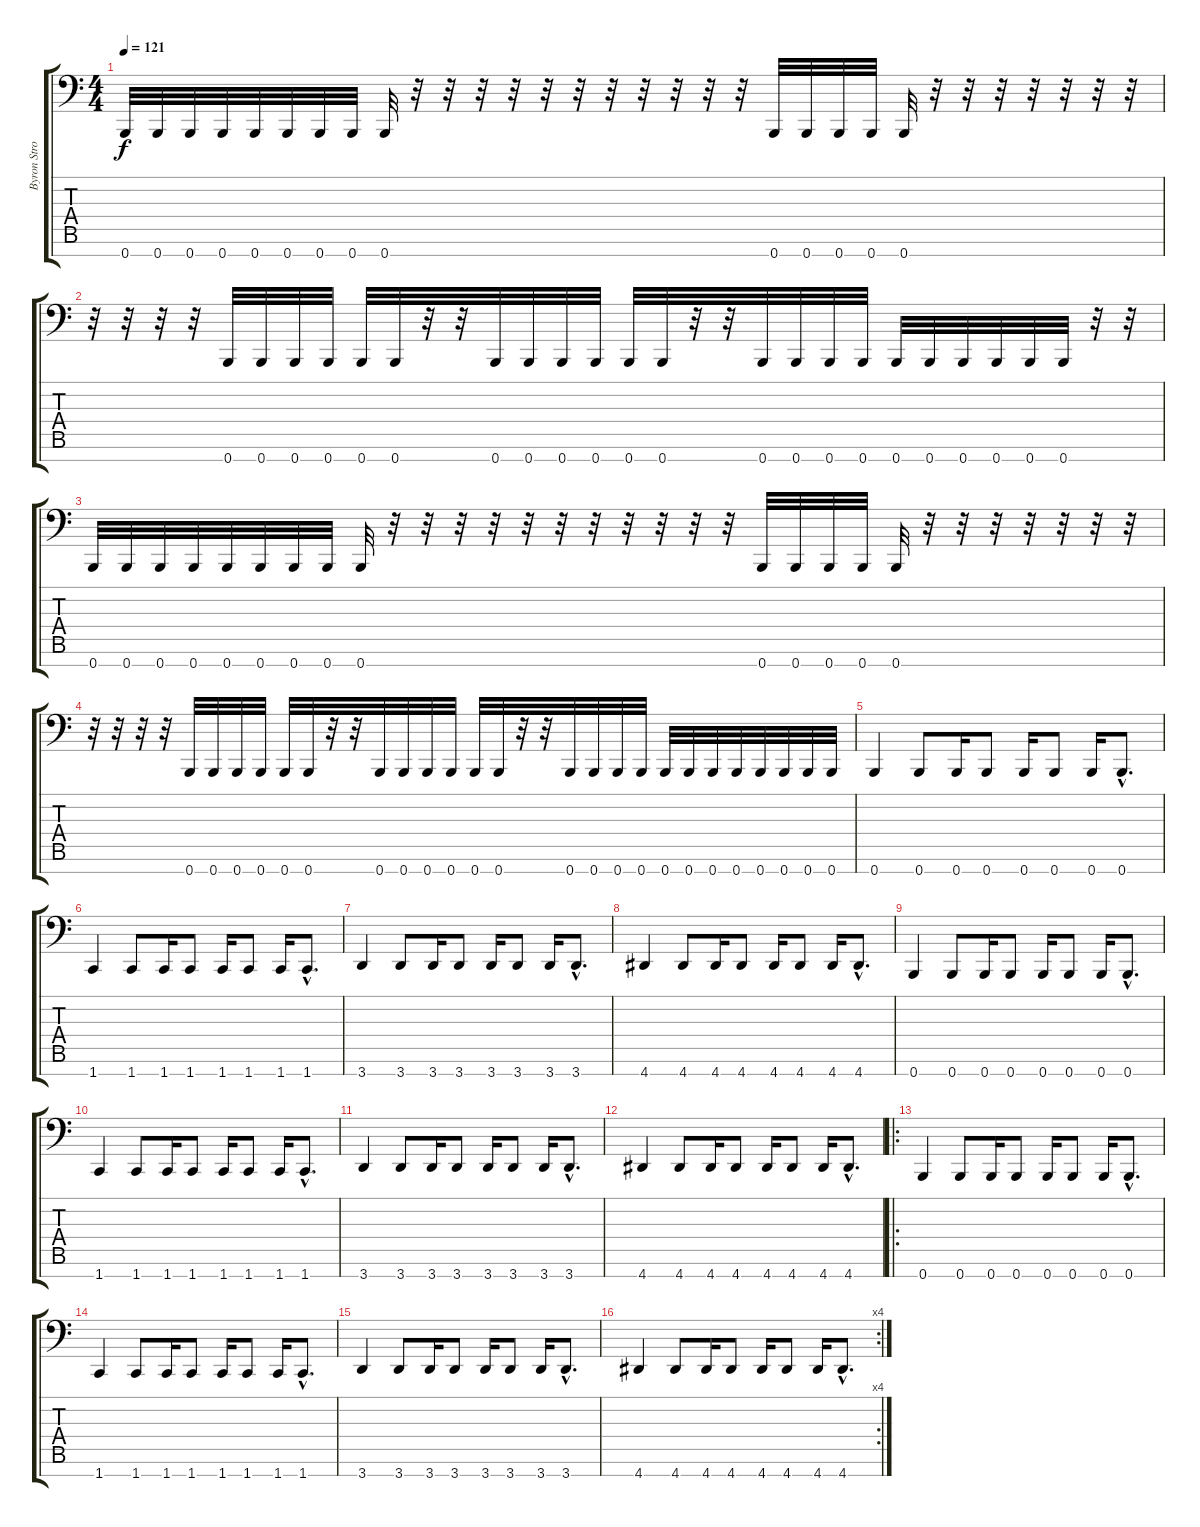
\track ("Byron Stroud" "Byron Stro") {instrument slapbass2}
\staff {score tabs}
\tuning (E3 B2 G2 D2 A1 E1 B0) {hide}
\ts (4 4)
\tempo 121
\clef f4
\ks c
0.7.32{dy f} 0.7.32 0.7.32 0.7.32 0.7.32 0.7.32 0.7.32 0.7.32 0.7.32 r.32 r.32 r.32 r.32 r.32 r.32 r.32 r.32 r.32 r.32 r.32 0.7.32 0.7.32 0.7.32 0.7.32 0.7.32 r.32 r.32 r.32 r.32 r.32 r.32 r.32 |
r.32 r.32 r.32 r.32 0.7.32 0.7.32 0.7.32 0.7.32 0.7.32 0.7.32 r.32 r.32 0.7.32 0.7.32 0.7.32 0.7.32 0.7.32 0.7.32 r.32 r.32 0.7.32 0.7.32 0.7.32 0.7.32 0.7.32 0.7.32 0.7.32 0.7.32 0.7.32 0.7.32 r.32 r.32 |
0.7.32 0.7.32 0.7.32 0.7.32 0.7.32 0.7.32 0.7.32 0.7.32 0.7.32 r.32 r.32 r.32 r.32 r.32 r.32 r.32 r.32 r.32 r.32 r.32 0.7.32 0.7.32 0.7.32 0.7.32 0.7.32 r.32 r.32 r.32 r.32 r.32 r.32 r.32 |
r.32 r.32 r.32 r.32 0.7.32 0.7.32 0.7.32 0.7.32 0.7.32 0.7.32 r.32 r.32 0.7.32 0.7.32 0.7.32 0.7.32 0.7.32 0.7.32 r.32 r.32 0.7.32 0.7.32 0.7.32 0.7.32 0.7.32 0.7.32 0.7.32 0.7.32 0.7.32 0.7.32 0.7.32 0.7.32 |
0.7.4 0.7.8 0.7.16 0.7.8 0.7.16 0.7.8 0.7.16 0.7{hac}.8{d} |
1.7.4 1.7.8 1.7.16 1.7.8 1.7.16 1.7.8 1.7.16 1.7{hac}.8{d} |
3.7.4 3.7.8 3.7.16 3.7.8 3.7.16 3.7.8 3.7.16 3.7{hac}.8{d} |
4.7.4 4.7.8 4.7.16 4.7.8 4.7.16 4.7.8 4.7.16 4.7{hac}.8{d} |
0.7.4 0.7.8 0.7.16 0.7.8 0.7.16 0.7.8 0.7.16 0.7{hac}.8{d} |
1.7.4 1.7.8 1.7.16 1.7.8 1.7.16 1.7.8 1.7.16 1.7{hac}.8{d} |
3.7.4 3.7.8 3.7.16 3.7.8 3.7.16 3.7.8 3.7.16 3.7{hac}.8{d} |
4.7.4 4.7.8 4.7.16 4.7.8 4.7.16 4.7.8 4.7.16 4.7{hac}.8{d} |
\ro
0.7.4 0.7.8 0.7.16 0.7.8 0.7.16 0.7.8 0.7.16 0.7{hac}.8{d} |
1.7.4 1.7.8 1.7.16 1.7.8 1.7.16 1.7.8 1.7.16 1.7{hac}.8{d} |
3.7.4 3.7.8 3.7.16 3.7.8 3.7.16 3.7.8 3.7.16 3.7{hac}.8{d} |
\rc 4
4.7.4 4.7.8 4.7.16 4.7.8 4.7.16 4.7.8 4.7.16 4.7{hac}.8{d}
